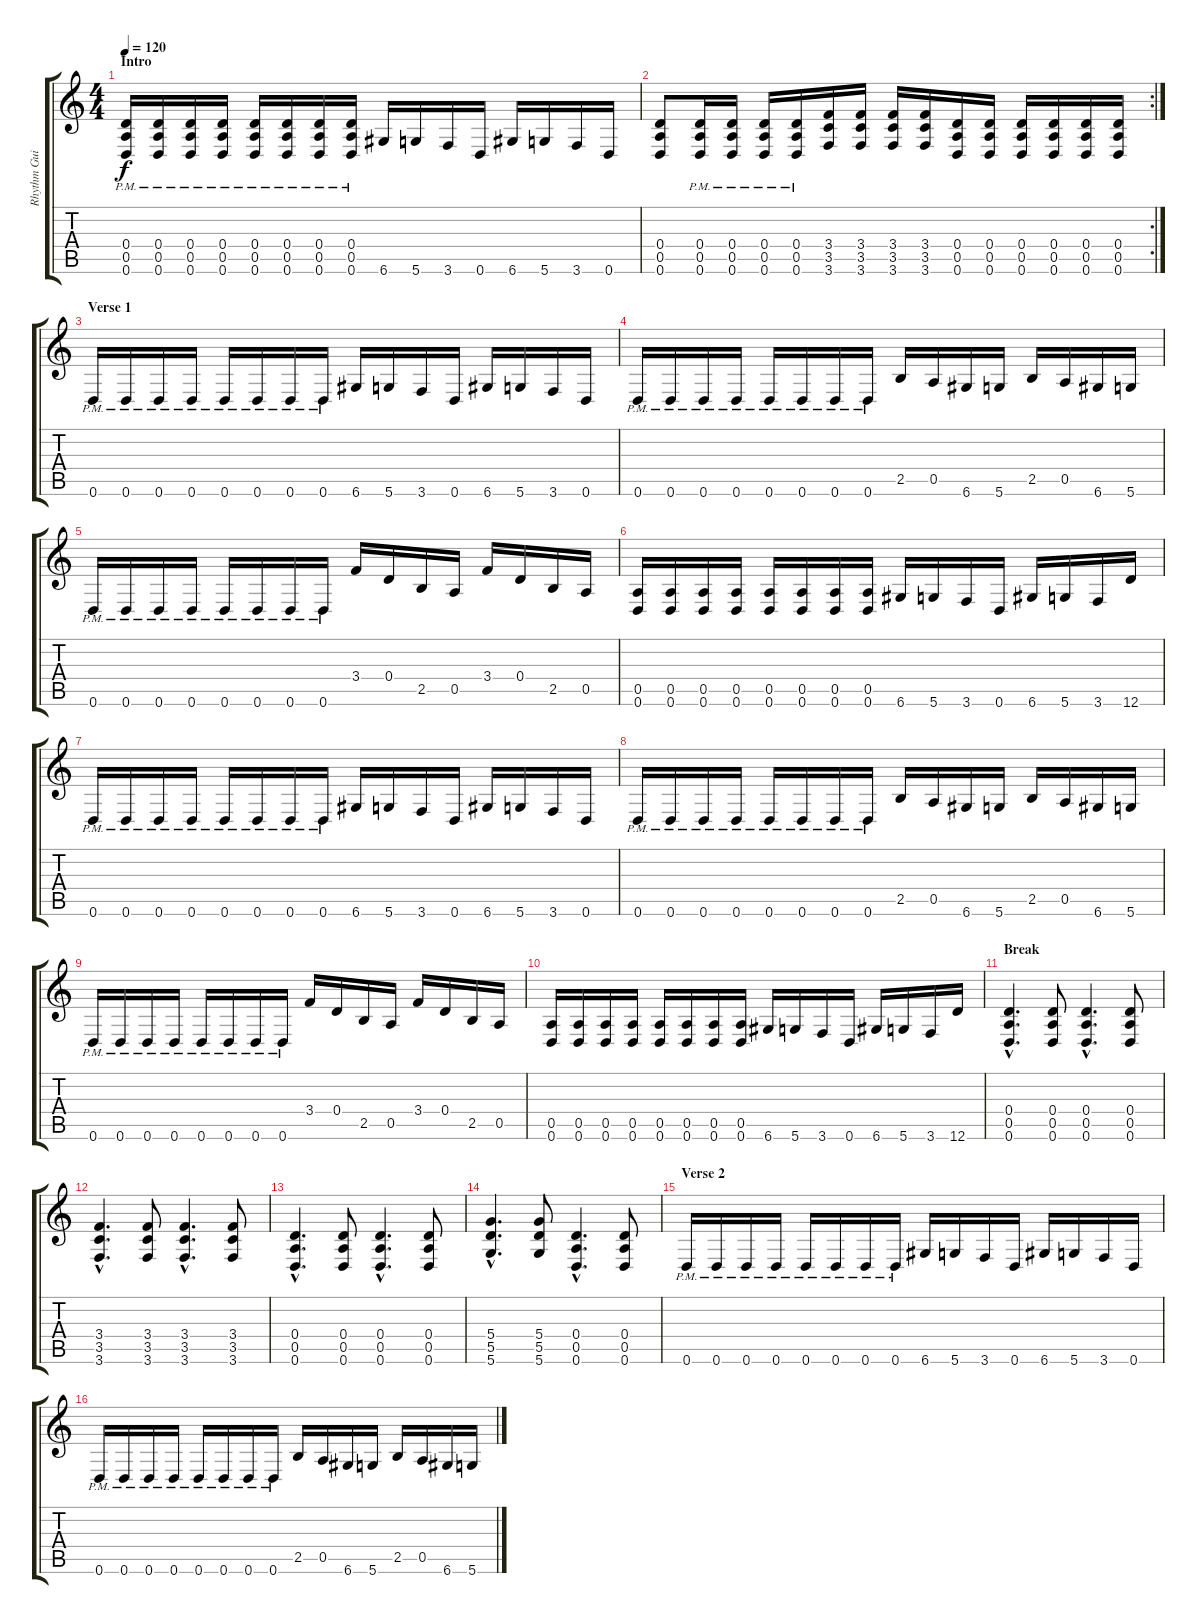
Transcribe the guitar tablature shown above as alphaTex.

\track ("Rhythm Guitar" "Rhythm Gui") {instrument distortionguitar}
\staff {score tabs}
\tuning (E4 B3 G3 D3 A2 D2) {hide}
\ts (4 4)
\section ("" "Intro")
\tempo 120
\clef g2
\ks c
(0.4{pm} 0.5{pm} 0.6{pm}).16{dy f instrument distortionguitar} (0.4{pm} 0.5{pm} 0.6{pm}).16 (0.4{pm} 0.5{pm} 0.6{pm}).16 (0.4{pm} 0.5{pm} 0.6{pm}).16 (0.4{pm} 0.5{pm} 0.6{pm}).16 (0.4{pm} 0.5{pm} 0.6{pm}).16 (0.4{pm} 0.5{pm} 0.6{pm}).16 (0.4{pm} 0.5{pm} 0.6{pm}).16 6.6.16 5.6.16 3.6.16 0.6.16 6.6.16 5.6.16 3.6.16 0.6.16 |
\rc 2
(0.4 0.5 0.6).8 (0.4{pm} 0.5{pm} 0.6{pm}).16 (0.4{pm} 0.5{pm} 0.6{pm}).16 (0.4{pm} 0.5{pm} 0.6{pm}).16 (0.4{pm} 0.5{pm} 0.6{pm}).16 (3.4 3.5 3.6).16 (3.4 3.5 3.6).16 (3.4 3.5 3.6).16 (3.4 3.5 3.6).16 (0.4 0.5 0.6).16 (0.4 0.5 0.6).16 (0.4 0.5 0.6).16 (0.4 0.5 0.6).16 (0.4 0.5 0.6).16 (0.4 0.5 0.6).16 |
\section ("" "Verse 1")
0.6{pm}.16 0.6{pm}.16 0.6{pm}.16 0.6{pm}.16 0.6{pm}.16 0.6{pm}.16 0.6{pm}.16 0.6{pm}.16 6.6.16 5.6.16 3.6.16 0.6.16 6.6.16 5.6.16 3.6.16 0.6.16 |
0.6{pm}.16 0.6{pm}.16 0.6{pm}.16 0.6{pm}.16 0.6{pm}.16 0.6{pm}.16 0.6{pm}.16 0.6{pm}.16 2.5.16 0.5.16 6.6.16 5.6.16 2.5.16 0.5.16 6.6.16 5.6.16 |
0.6{pm}.16 0.6{pm}.16 0.6{pm}.16 0.6{pm}.16 0.6{pm}.16 0.6{pm}.16 0.6{pm}.16 0.6{pm}.16 3.4.16 0.4.16 2.5.16 0.5.16 3.4.16 0.4.16 2.5.16 0.5.16 |
(0.5 0.6).16 (0.5 0.6).16 (0.5 0.6).16 (0.5 0.6).16 (0.5 0.6).16 (0.5 0.6).16 (0.5 0.6).16 (0.5 0.6).16 6.6.16 5.6.16 3.6.16 0.6.16 6.6.16 5.6.16 3.6.16 12.6.16 |
0.6{pm}.16 0.6{pm}.16 0.6{pm}.16 0.6{pm}.16 0.6{pm}.16 0.6{pm}.16 0.6{pm}.16 0.6{pm}.16 6.6.16 5.6.16 3.6.16 0.6.16 6.6.16 5.6.16 3.6.16 0.6.16 |
0.6{pm}.16 0.6{pm}.16 0.6{pm}.16 0.6{pm}.16 0.6{pm}.16 0.6{pm}.16 0.6{pm}.16 0.6{pm}.16 2.5.16 0.5.16 6.6.16 5.6.16 2.5.16 0.5.16 6.6.16 5.6.16 |
0.6{pm}.16 0.6{pm}.16 0.6{pm}.16 0.6{pm}.16 0.6{pm}.16 0.6{pm}.16 0.6{pm}.16 0.6{pm}.16 3.4.16 0.4.16 2.5.16 0.5.16 3.4.16 0.4.16 2.5.16 0.5.16 |
(0.5 0.6).16 (0.5 0.6).16 (0.5 0.6).16 (0.5 0.6).16 (0.5 0.6).16 (0.5 0.6).16 (0.5 0.6).16 (0.5 0.6).16 6.6.16 5.6.16 3.6.16 0.6.16 6.6.16 5.6.16 3.6.16 12.6.16 |
\section ("" "Break")
(0.4{hac} 0.5{hac} 0.6{hac}).4{d} (0.4 0.5 0.6).8 (0.4{hac} 0.5{hac} 0.6{hac}).4{d} (0.4 0.5 0.6).8 |
(3.4{hac} 3.5{hac} 3.6{hac}).4{d} (3.4 3.5 3.6).8 (3.4{hac} 3.5{hac} 3.6{hac}).4{d} (3.4 3.5 3.6).8 |
(0.4{hac} 0.5{hac} 0.6{hac}).4{d} (0.4 0.5 0.6).8 (0.4{hac} 0.5{hac} 0.6{hac}).4{d} (0.4 0.5 0.6).8 |
(5.4{hac} 5.5{hac} 5.6{hac}).4{d} (5.4 5.5 5.6).8 (0.4{hac} 0.5{hac} 0.6{hac}).4{d} (0.4 0.5 0.6).8 |
\section ("" "Verse 2")
0.6{pm}.16 0.6{pm}.16 0.6{pm}.16 0.6{pm}.16 0.6{pm}.16 0.6{pm}.16 0.6{pm}.16 0.6{pm}.16 6.6.16 5.6.16 3.6.16 0.6.16 6.6.16 5.6.16 3.6.16 0.6.16 |
0.6{pm}.16 0.6{pm}.16 0.6{pm}.16 0.6{pm}.16 0.6{pm}.16 0.6{pm}.16 0.6{pm}.16 0.6{pm}.16 2.5.16 0.5.16 6.6.16 5.6.16 2.5.16 0.5.16 6.6.16 5.6.16
